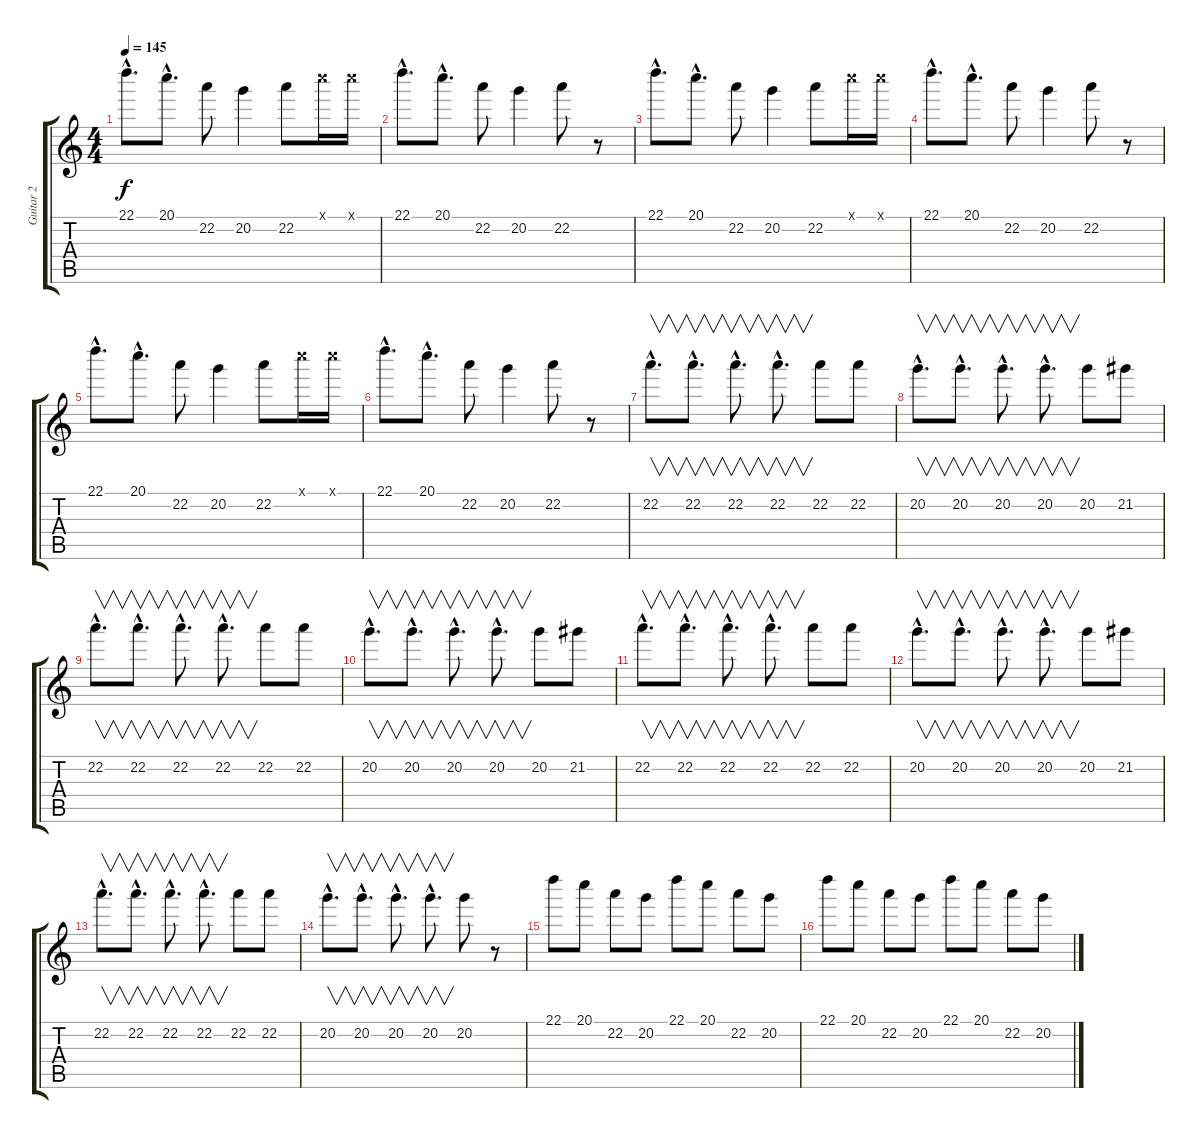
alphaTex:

\track ("Guitar 2" "Guitar 2") {instrument overdrivenguitar}
\staff {score tabs}
\tuning (E4 B3 G3 D3 A2 E2) {hide}
\ts (4 4)
\tempo 145
\clef g2
\ks c
22.1{hac}.8{d dy f} 20.1{hac}.8{d} 22.2.8 20.2.4 22.2.8 20.1{x}.16 20.1{x}.16 |
22.1{hac}.8{d} 20.1{hac}.8{d} 22.2.8 20.2.4 22.2.8 r.8 |
22.1{hac}.8{d} 20.1{hac}.8{d} 22.2.8 20.2.4 22.2.8 20.1{x}.16 20.1{x}.16 |
22.1{hac}.8{d} 20.1{hac}.8{d} 22.2.8 20.2.4 22.2.8 r.8 |
22.1{hac}.8{d} 20.1{hac}.8{d} 22.2.8 20.2.4 22.2.8 20.1{x}.16 20.1{x}.16 |
22.1{hac}.8{d} 20.1{hac}.8{d} 22.2.8 20.2.4 22.2.8 r.8 |
22.2{hac}.8{v d} 22.2{hac}.8{v d} 22.2{hac}.8{v d} 22.2{hac}.8{v d} 22.2.8 22.2.8 |
20.2{hac}.8{v d} 20.2{hac}.8{v d} 20.2{hac}.8{v d} 20.2{hac}.8{v d} 20.2.8 21.2.8 |
22.2{hac}.8{v d} 22.2{hac}.8{v d} 22.2{hac}.8{v d} 22.2{hac}.8{v d} 22.2.8 22.2.8 |
20.2{hac}.8{v d} 20.2{hac}.8{v d} 20.2{hac}.8{v d} 20.2{hac}.8{v d} 20.2.8 21.2.8 |
22.2{hac}.8{v d} 22.2{hac}.8{v d} 22.2{hac}.8{v d} 22.2{hac}.8{v d} 22.2.8 22.2.8 |
20.2{hac}.8{v d} 20.2{hac}.8{v d} 20.2{hac}.8{v d} 20.2{hac}.8{v d} 20.2.8 21.2.8 |
22.2{hac}.8{v d} 22.2{hac}.8{v d} 22.2{hac}.8{v d} 22.2{hac}.8{v d} 22.2.8 22.2.8 |
20.2{hac}.8{v d} 20.2{hac}.8{v d} 20.2{hac}.8{v d} 20.2{hac}.8{v d} 20.2.8 r.8 |
22.1.8 20.1.8 22.2.8 20.2.8 22.1.8 20.1.8 22.2.8 20.2.8 |
22.1.8 20.1.8 22.2.8 20.2.8 22.1.8 20.1.8 22.2.8 20.2.8
